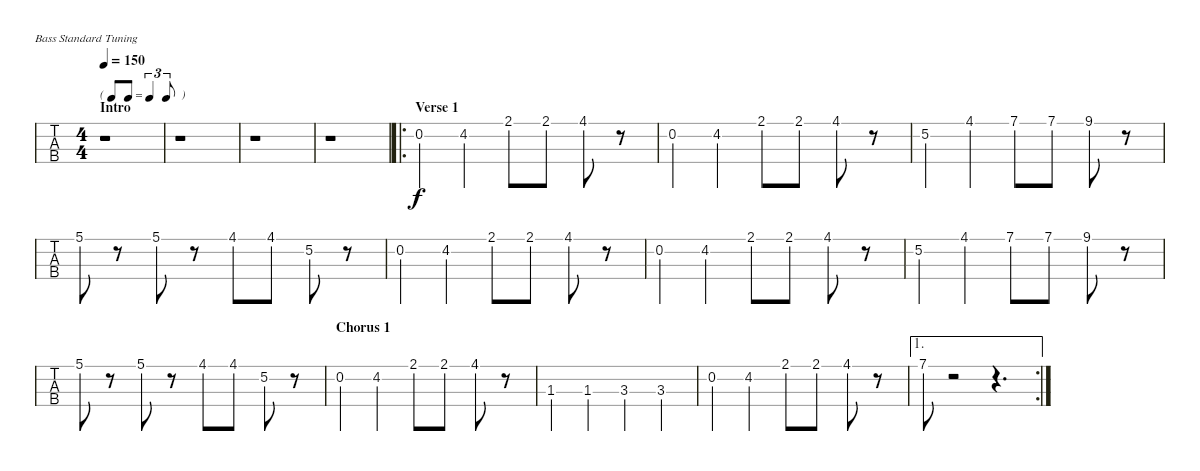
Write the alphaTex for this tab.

\bracketExtendMode nobrackets
\singleTrackTrackNamePolicy hidden
\multiTrackTrackNamePolicy hidden
\firstSystemTrackNameMode fullname
\firstSystemTrackNameOrientation horizontal
\otherSystemsTrackNameOrientation horizontal
\defaultBarNumberDisplay Hide
\track ("Bass" "E-Bass") {instrument electricbassfinger}
\staff {tabs}
\tuning (G2 D2 A1 E1)
\ts (4 4)
\tf triplet8th
\section ("" "Intro")
\tempo 150
\clef f4
\ks d
r.1{dy f instrument electricbassfinger} |
r.1 |
r.1 |
r.1 |
\ro
\section ("" "Verse 1")
0.2.4 4.2.4 2.1.8 2.1.8 4.1.8 r.8 |
0.2.4 4.2.4 2.1.8 2.1.8 4.1.8 r.8 |
5.2.4 4.1.4 7.1.8 7.1.8 9.1.8 r.8 |
5.1.8 r.8 5.1.8 r.8 4.1.8 4.1.8 5.2.8 r.8 |
0.2.4 4.2.4 2.1.8 2.1.8 4.1.8 r.8 |
0.2.4 4.2.4 2.1.8 2.1.8 4.1.8 r.8 |
\scale
0.5 5.2.4 4.1.4 7.1.8 7.1.8 9.1.8 r.8 |
\scale
0.5 5.1.8 r.8 5.1.8 r.8 4.1.8 4.1.8 5.2.8 r.8 |
\section ("" "Chorus 1")
\scale
0.5 0.2.4 4.2.4 2.1.8 2.1.8 4.1.8 r.8 |
\scale
0.5 1.3.4 1.3.4 3.3.4 3.3.4 |
0.2.4 4.2.4 2.1.8 2.1.8 4.1.8 r.8 |
\ae 1
\rc 2
7.1.8 r.2 r.4{d}
